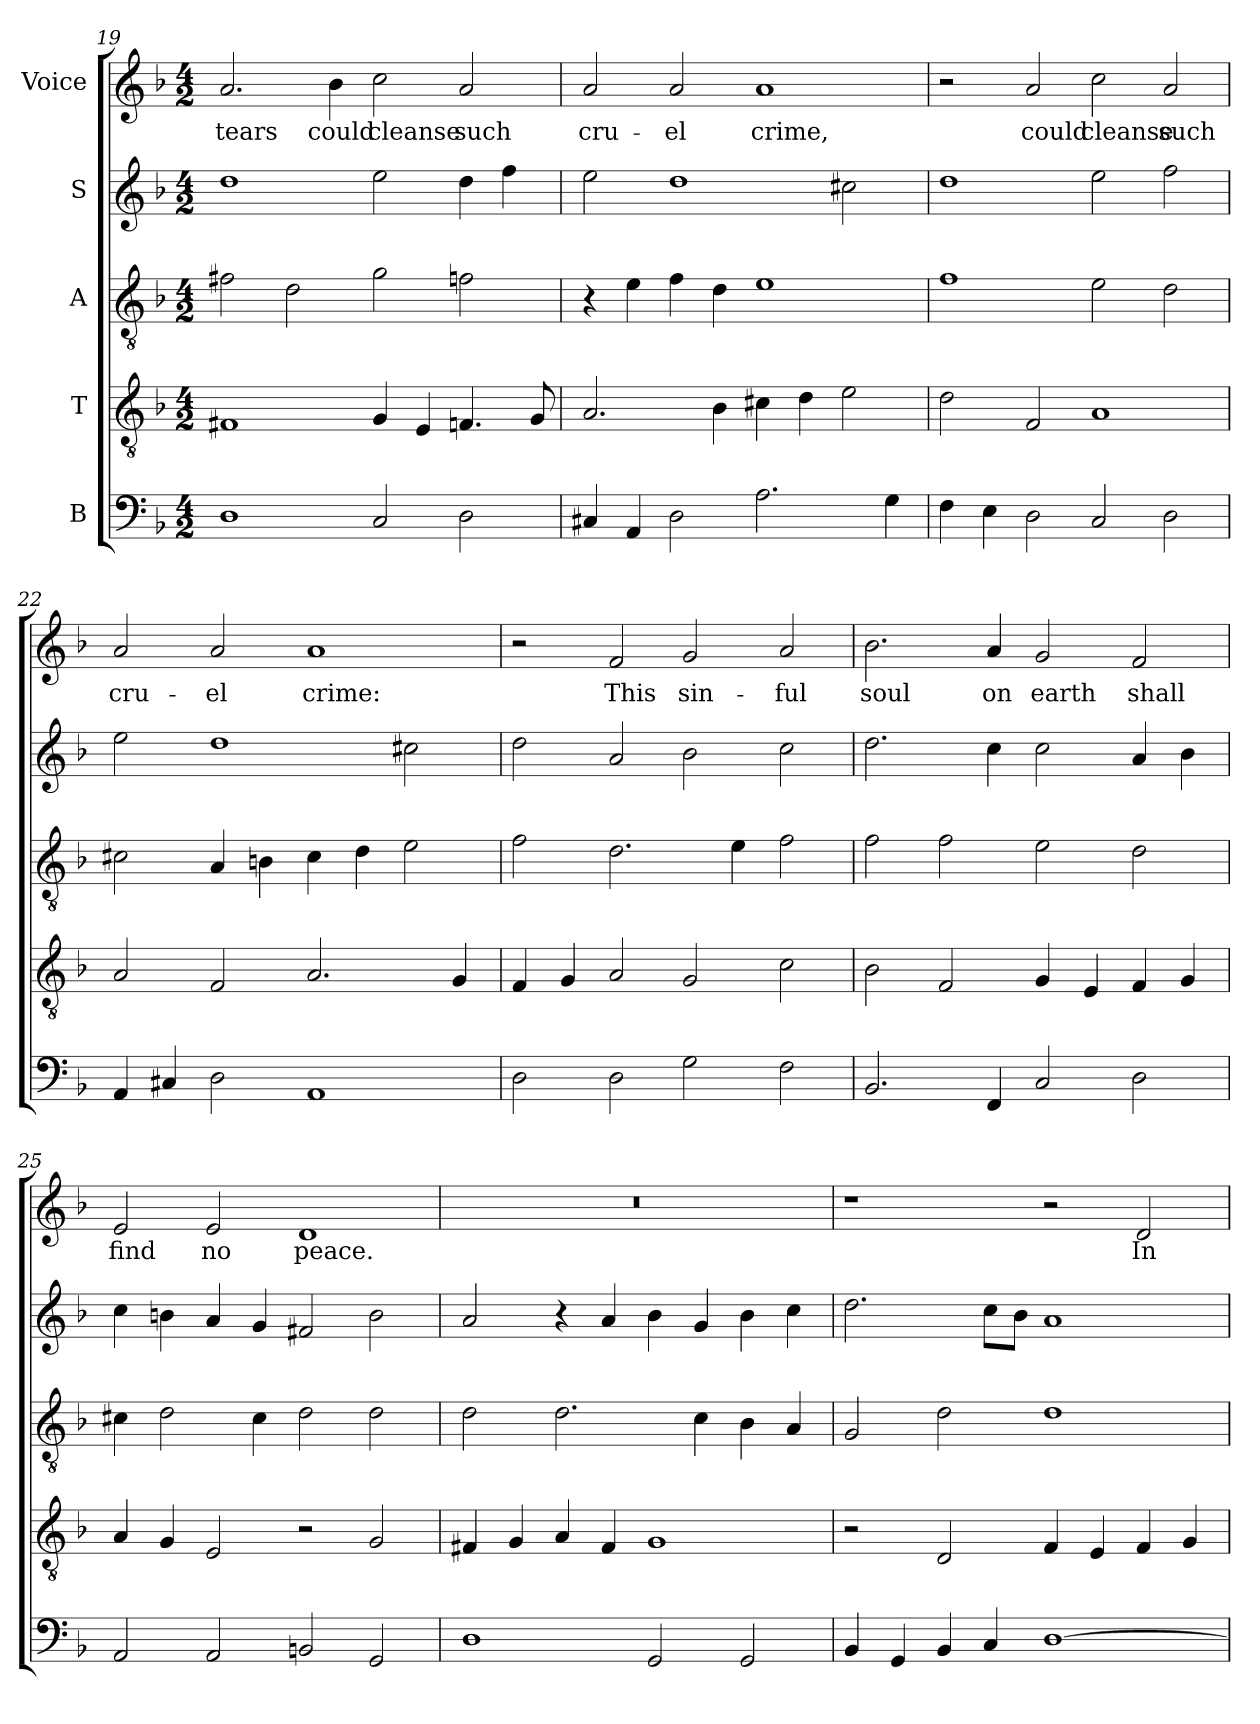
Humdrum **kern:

**kern	**kern	**kern	**kern	**kern	**text
*part5	*part4	*part3	*part2	*part1	*part1
*staff5	*staff4	*staff3	*staff2	*staff1	*staff1
*I"B	*I"T	*I"A	*I"S	*I"Voice	*
*clefF4	*clefGv2	*clefGv2	*clefG2	*clefG2	*
*k[b-]	*k[b-]	*k[b-]	*k[b-]	*k[b-]	*
*F:	*F:	*F:	*F:	*F:	*
*M4/2	*M4/2	*M4/2	*M4/2	*M4/2	*
=19	=19	=19	=19	=19	=19
!	!	!	!	!	!LO:LY:b
1D	1F#X	2f#X\	1dd	2.a/	tears
.	.	2d\	.	.	.
!	!	!	!	!	!LO:LY:b
.	.	.	.	4b-\	could
!	!	!	!	!	!LO:LY:b
2C/	4G/	2g\	2ee\	2cc\	cleanse
.	4E/	.	.	.	.
!	!	!	!	!	!LO:LY:b
2D\	4.Fn/	2fn\	4dd\	2a/	such
.	.	.	4ff\	.	.
.	8G/	.	.	.	.
=20	=20	=20	=20	=20	=20
!	!	!	!	!	!LO:LY:b
4C#X/	2.A/	4r	2ee\	2a/	cru-
4AA/	.	4e\	.	.	.
!	!	!	!	!	!LO:LY:b
2D\	.	4f\	1dd	2a/	-el
.	4B-\	4d\	.	.	.
!	!	!	!	!	!LO:LY:b
2.A\	4c#X\	1e	.	1a	crime,
.	4d\	.	.	.	.
.	2e\	.	2cc#X\	.	.
4G\	.	.	.	.	.
=21	=21	=21	=21	=21	=21
4F\	2d\	1f	1dd	2r	.
4E\	.	.	.	.	.
!	!	!	!	!	!LO:LY:b
2D\	2F/	.	.	2a/	could
!	!	!	!	!	!LO:LY:b
2C/	1A	2e\	2ee\	2cc\	cleanse
!	!	!	!	!	!LO:LY:b
2D\	.	2d\	2ff\	2a/	such
!!LO:LB:g=z
=22	=22	=22	=22	=22	=22
!	!	!	!	!	!LO:LY:b
4AA/	2A/	2c#X\	2ee\	2a/	cru-
4C#X/	.	.	.	.	.
!	!	!	!	!	!LO:LY:b
2D\	2F/	4A/	1dd	2a/	-el
.	.	4Bn\	.	.	.
!	!	!	!	!	!LO:LY:b
1AA	2.A/	4c#\	.	1a	crime:
.	.	4d\	.	.	.
.	.	2e\	2cc#X\	.	.
.	4G/	.	.	.	.
=23	=23	=23	=23	=23	=23
2D\	4F/	2f\	2dd\	2r	.
.	4G/	.	.	.	.
!	!	!	!	!	!LO:LY:b
2D\	2A/	2.d\	2a/	2f/	This
!	!	!	!	!	!LO:LY:b
2G\	2G/	.	2b-\	2g/	sin-
.	.	4e\	.	.	.
!	!	!	!	!	!LO:LY:b
2F\	2c\	2f\	2cc\	2a/	-ful
=24	=24	=24	=24	=24	=24
!	!	!	!	!	!LO:LY:b
2.BB-/	2B-\	2f\	2.dd\	2.b-\	soul
.	2F/	2f\	.	.	.
!	!	!	!	!	!LO:LY:b
4FF/	.	.	4cc\	4a/	on
!	!	!	!	!	!LO:LY:b
2C/	4G/	2e\	2cc\	2g/	earth
.	4E/	.	.	.	.
!	!	!	!	!	!LO:LY:b
2D\	4F/	2d\	4a/	2f/	shall
.	4G/	.	4b-\	.	.
=25	=25	=25	=25	=25	=25
!	!	!	!	!	!LO:LY:b
2AA/	4A/	4c#X\	4cc\	2e/	find
.	4G/	2d\	4bn\	.	.
!	!	!	!	!	!LO:LY:b
2AA/	2E/	.	4a/	2e/	no
.	.	4c#\	4g/	.	.
!	!	!	!	!	!LO:LY:b
2BBn/	2r	2d\	2f#X/	1d	peace.
2GG/	2G/	2d\	2b\	.	.
=26	=26	=26	=26	=26	=26
1D	4F#X/	2d\	2a/	0r	.
.	4G/	.	.	.	.
.	4A/	2.d\	4r	.	.
.	4F#/	.	4a/	.	.
2GG/	1G	.	4b-\	.	.
.	.	4c\	4g/	.	.
2GG/	.	4B-\	4b-\	.	.
.	.	4A/	4cc\	.	.
!!LO:LB:g=z
=27	=27	=27	=27	=27	=27
4BB-/	2r	2G/	2.dd\	1r	.
4GG/	.	.	.	.	.
4BB-/	2D/	2d\	.	.	.
4C/	.	.	8cc\L	.	.
.	.	.	8b-\J	.	.
[1D	4F/	1d	1a	2r	.
.	4E/	.	.	.	.
!	!	!	!	!	!LO:LY:b
.	4F/	.	.	2d/	In
.	4G/	.	.	.	.
=	=	=	=	=	=
*-	*-	*-	*-	*-	*-
